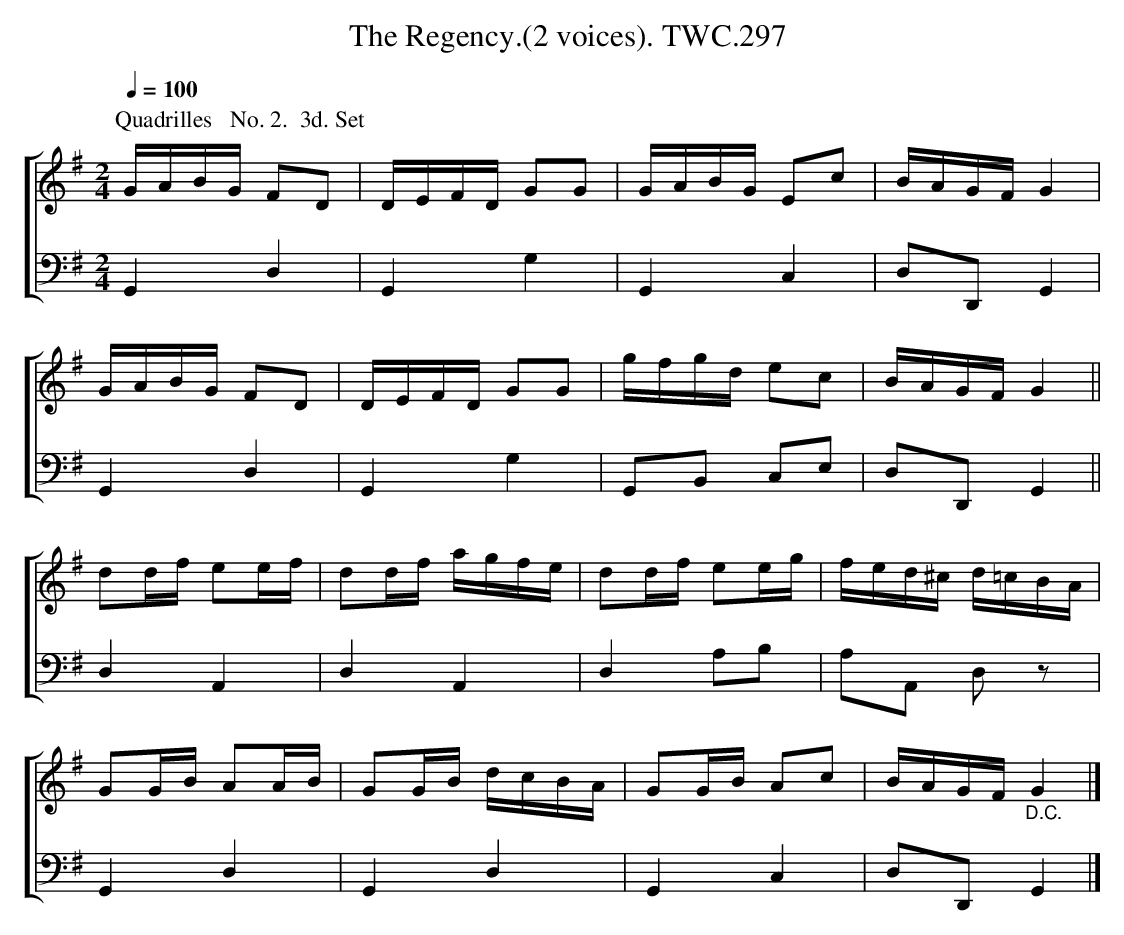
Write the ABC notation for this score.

X:1
T:Regency.(2 voices). TWC.297, The
L:1/16
Q:1/4=100
M:2/4
%%score [1 2]
K:G
V:1
P:Quadrilles   No. 2.  3d. Set
GABG F2D2|DEFD G2G2|GABG E2c2|BAGF G4|
GABG F2D2|DEFD G2G2|gfgd e2c2|BAGF G4||
d2df e2ef|d2df agfe|d2df e2eg|fed^c d=cBA|
G2GB A2AB|G2GB dcBA|G2GB A2c2|BAGF "_D.C."G4 |]
V:2 clef=bass octave=-2
L:1/4
Gd|Gg|Gc|d/D/ G|
Gd|Gg|G/B/ c/e/|d/D/ G||
dA|dA|d a/b/|a/A/ d/z/|
Gd|Gd|Gc|d/D/ G|]
